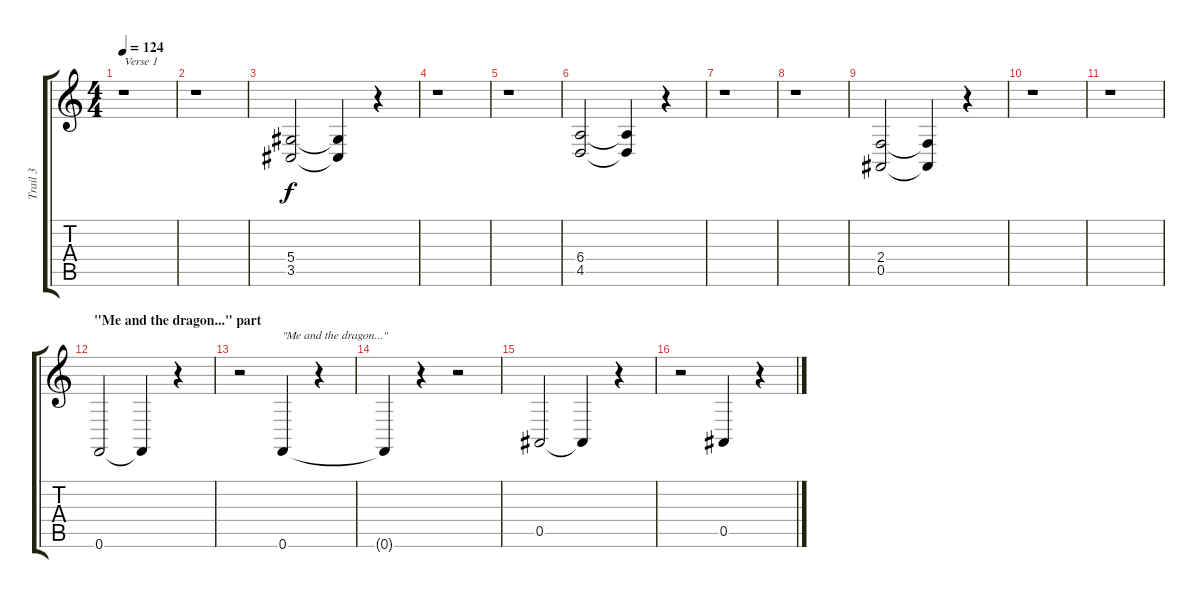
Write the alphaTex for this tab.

\track ("Trail 3" "Trail 3") {instrument electricgrandpiano}
\staff {score tabs}
\tuning (F4 C4 Ab3 Eb3 Bb2 F2) {hide}
\ts (4 4)
\tempo 124
\clef g2
\ks c
r.1{txt "Verse 1" dy f} |
r.1 |
(5.4 3.5).2 (5.4{t} 3.5{t}).4 r.4 |
r.1 |
r.1 |
(6.4 4.5).2 (6.4{t} 4.5{t}).4 r.4 |
r.1 |
r.1 |
(2.4 0.5).2 (2.4{t} 0.5{t}).4 r.4 |
r.1 |
r.1 |
\section ("" "\"Me and the dragon...\" part")
0.6.2 0.6{t}.4 r.4 |
r.2 0.6.4{txt "\"Me and the dragon...\""} r.4 |
0.6{t}.4 r.4 r.2 |
0.5.2 0.5{t}.4 r.4 |
r.2 0.5.4 r.4
